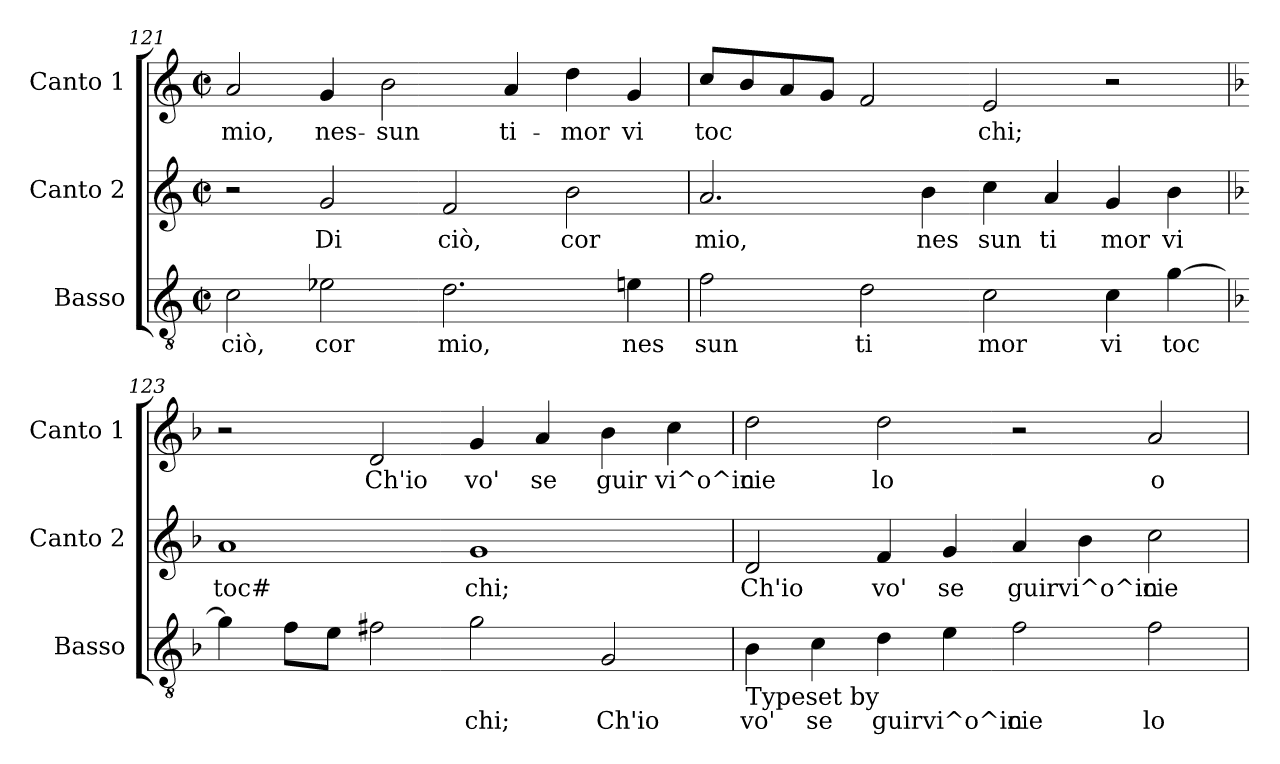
**kern	**text	**kern	**text	**kern	**text
*part3	*part3	*part2	*part2	*part1	*part1
*staff3	*staff3	*staff2	*staff2	*staff1	*staff1
*I"Basso	*	*I"Canto 2	*	*I"Canto 1	*
*I'Basso	*	*I'Canto 2	*	*I'Canto 1	*
*clefGv2	*	*clefG2	*	*clefG2	*
*k[]	*	*k[]	*	*k[]	*
*C:	*	*C:	*	*C:	*
*M2/2	*	*M2/2	*	*M2/2	*
*met(c|)	*	*met(c|)	*	*met(c|)	*
=121	=121	=121	=121	=121	=121
!	!LO:LY:b:cj	!	!	!	!LO:LY:b:cj
2c\	ciò,	2r	.	2a/	mio,
!	!LO:LY:b:cj	!	!LO:LY:b:cj	!	!LO:LY:b:cj
2e-X\	cor	2g/	Di	4g/	nes-
!	!	!	!	!	!LO:LY:b:cj
.	.	.	.	2b\	-sun
!	!LO:LY:b:cj	!	!LO:LY:b:cj	!	!
2.d\	mio,	2f/	ciò,	.	.
!	!	!	!	!	!LO:LY:b:cj
.	.	.	.	4a/	ti-
!	!	!	!LO:LY:b:cj	!	!LO:LY:b:cj
.	.	2b\	cor	4dd\	-mor
!	!LO:LY:b:cj	!	!	!	!LO:LY:b:cj
4e\	nes	.	.	4g/	vi
=122	=122	=122	=122	=122	=122
!	!LO:LY:b:cj	!	!LO:LY:b:cj	!	!LO:LY:b:cj
2f\	sun	2.a/	mio,	8cc/L	toc-
!	!	!	!	!	!LO:LY:b:cj
.	.	.	.	8b/	--
!	!	!	!	!	!LO:LY:b:cj
.	.	.	.	8a/	--
!	!	!	!	!	!LO:LY:b:cj
.	.	.	.	8g/J	--
!	!LO:LY:b:cj	!	!	!	!LO:LY:b:cj
2d\	ti	.	.	2f/	--
!	!	!	!LO:LY:b:cj	!	!
.	.	4b\	nes	.	.
!	!LO:LY:b:cj	!	!LO:LY:b:cj	!	!LO:LY:b:cj
2c\	mor	4cc\	sun	2e/	-chi;
!	!	!	!LO:LY:b:cj	!	!
.	.	4a/	ti	.	.
!	!LO:LY:b:cj	!	!LO:LY:b:cj	!	!
4c\	vi	4g/	mor	2r	.
!	!LO:LY:b:cj	!	!LO:LY:b:cj	!	!
[<4g\	toc	4b\	vi	.	.
!!LO:PB:g=z
=123	=123	=123	=123	=123	=123
*k[b-]	*	*k[b-]	*	*k[b-]	*
*F:	*	*F:	*	*F:	*
!	!LO:LY:b:cj	!	!LO:LY:b:cj	!	!
4g\]	.	1a	toc#	2r	.
!	!LO:LY:b:cj	!	!	!	!
8f\L	.	.	.	.	.
!	!LO:LY:b:cj	!	!	!	!
8e\J	.	.	.	.	.
!	!LO:LY:b:cj	!	!	!	!LO:LY:a:cj
2f#\	.	.	.	2d/	Ch'io
!	!LO:LY:b:cj	!	!LO:LY:b:cj	!	!LO:LY:a:cj
2g\	chi;	1g	chi;	4g/	vo'
!	!	!	!	!	!LO:LY:a:cj
.	.	.	.	4a/	se
!	!LO:LY:b:cj	!	!	!	!LO:LY:a:cj
2G/	Ch'io	.	.	4b-\	guir
!	!	!	!	!	!LO:LY:a:cj
.	.	.	.	4cc\	vi^o^in
=124	=124	=124	=124	=124	=124
!LO:TX:b:t=Typeset by	!	!	!	!	!
!	!LO:LY:b:cj	!	!LO:LY:b:cj	!	!LO:LY:a:cj
4B-\	vo'	2d/	Ch'io	2dd\	cie
!	!LO:LY:b:cj	!	!	!	!
4c\	se	.	.	.	.
!	!LO:LY:b:cj	!	!LO:LY:b:cj	!	!LO:LY:a:cj
4d\	guir	4f/	vo'	2dd\	lo
!	!LO:LY:b:cj	!	!LO:LY:b:cj	!	!
4e\	vi^o^in	4g/	se	.	.
!	!LO:LY:b:cj	!	!LO:LY:b:cj	!	!
2f\	cie	4a/	guir	2r	.
!	!	!	!LO:LY:b:cj	!	!
.	.	4b-\	vi^o^in	.	.
!	!LO:LY:b:cj	!	!LO:LY:b:cj	!	!LO:LY:a:cj
2f\	lo	2cc\	cie	2a/	o
=	=	=	=	=	=
*-	*-	*-	*-	*-	*-
